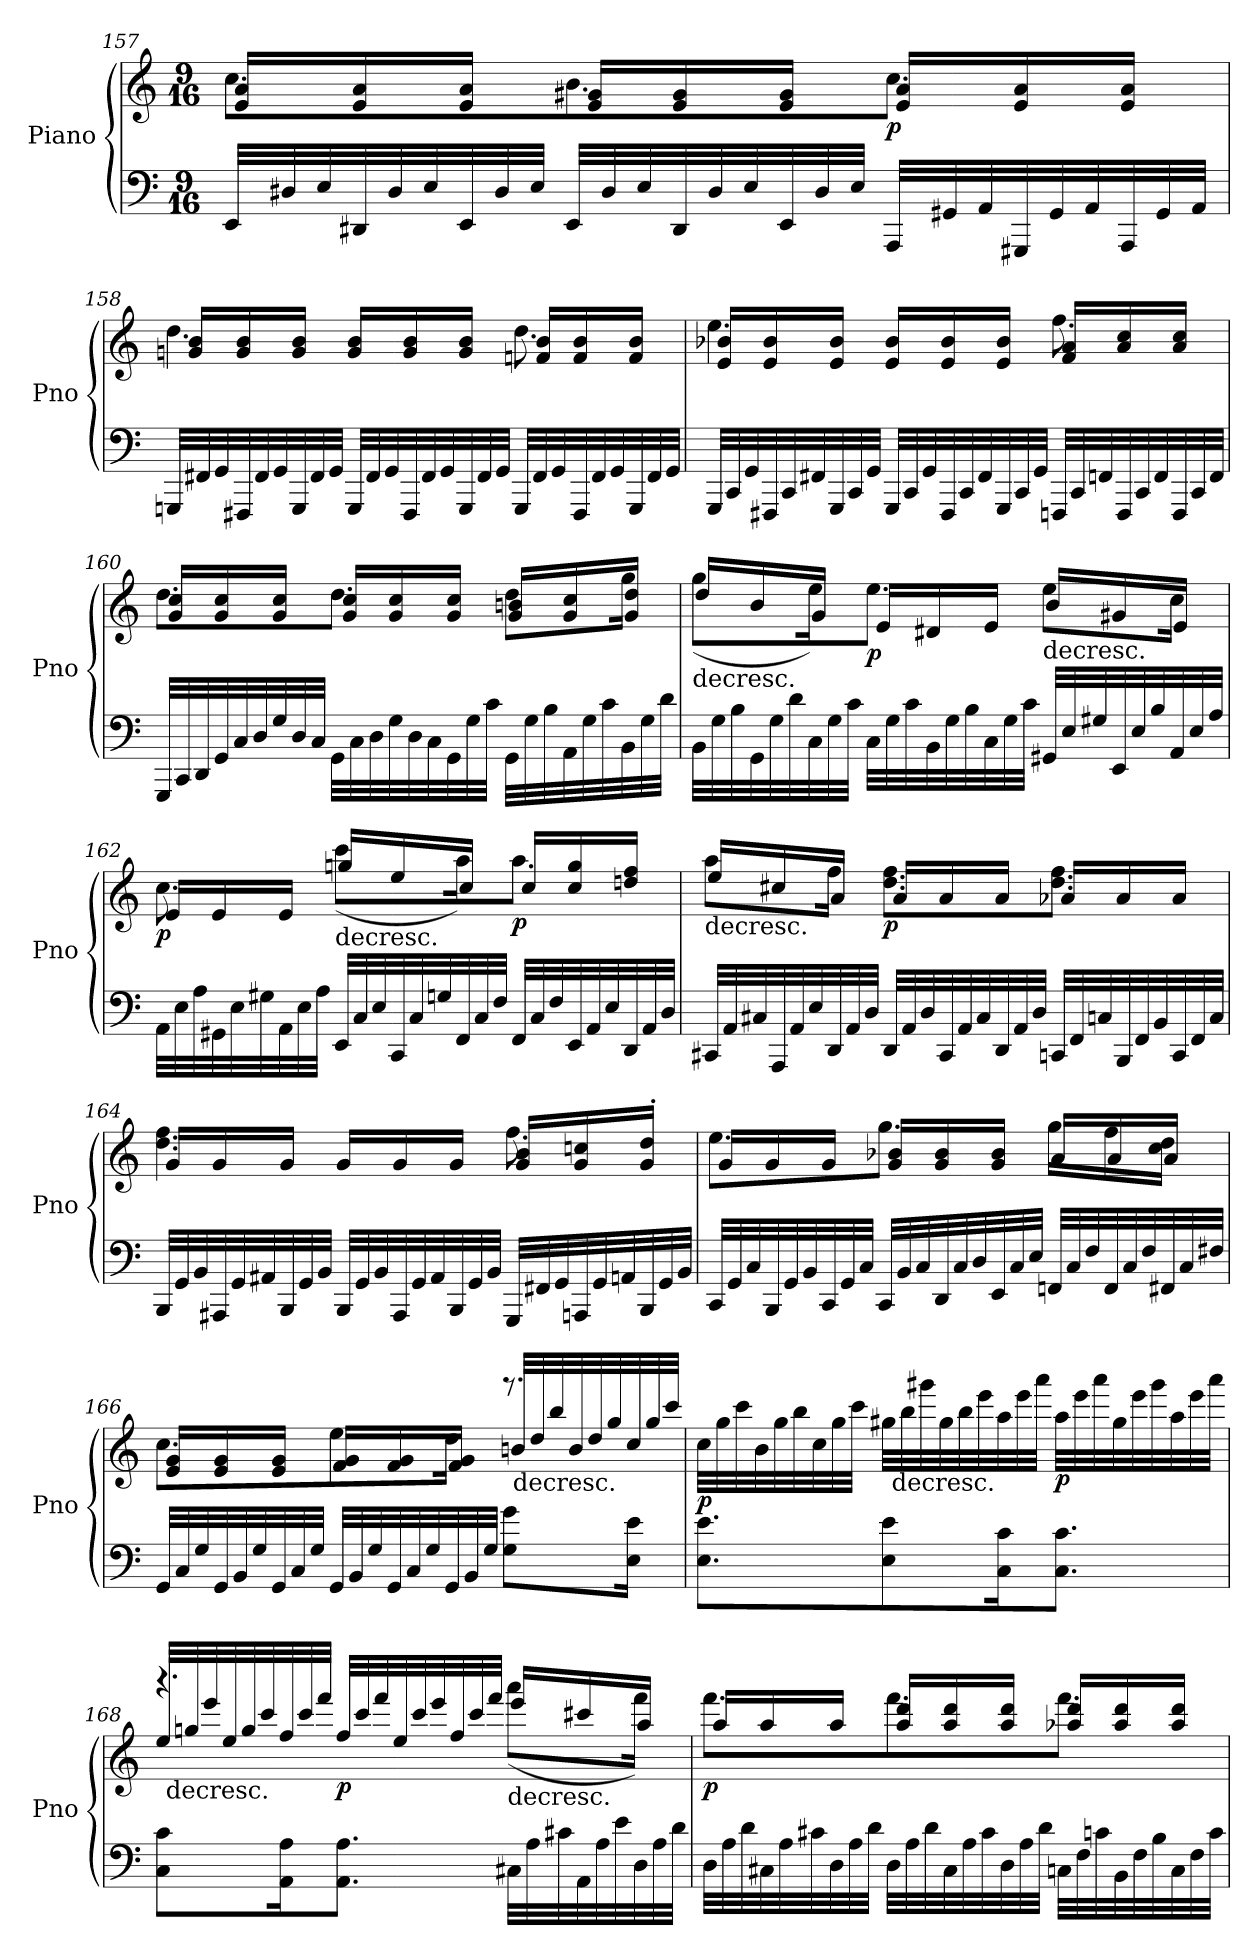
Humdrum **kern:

**kern	**kern	**dynam
*part1	*part1	*part1
*staff2	*staff1	*staff1/2
*I"Piano	*	*
*I'Pno	*	*
!!LO:LB:g=z
*clefF4	*clefG2	*
*k[]	*k[]	*
*M9/16	*M9/16	*
*Xtuplet	*	*
=157	=157	=157
*	*^	*
*	*	*^	*
48EE/LLL	2ryy	8.cc\L	16e/ 16a/LL	.
48D#X/	.	.	.	.
48E/	.	.	.	.
48DD#X/	.	.	16e/ 16a/	.
48D#/	.	.	.	.
48E/	.	.	.	.
48EE/	.	.	16e/ 16a/JJ	.
48D#/	.	.	.	.
48E/JJJ	.	.	.	.
48EE/LLL	.	8.b\	16e/ 16g#X/LL	.
48D#/	.	.	.	.
48E/	.	.	.	.
48DD#/	.	.	16e/ 16g#/	.
48D#/	.	.	.	.
48E/	.	.	.	.
48EE/	.	.	16e/ 16g#/JJ	.
48D#/	.	.	.	.
48E/JJJ	.	.	.	.
!	!	!	!	!LO:DY:b
48AAA/LLL	.	8.cc\J	16e/ 16a/LL	p
48GG#X/	.	.	.	.
48AA/	.	.	.	.
48GGG#X/	.	.	16e/ 16a/	.
48GG#/	.	.	.	.
48AA/	.	.	.	.
48AAA/	16ryy	.	16e/ 16a/JJ	.
48GG#/	.	.	.	.
48AA/JJJ	.	.	.	.
!!LO:LB:g=z	!!	!!
=158	=158	=158	=158	=158
48GGGn/LLL	2ryy	4.dd\	16gn/ 16b/LL	.
48FF#X/	.	.	.	.
48GG/	.	.	.	.
48FFF#X/	.	.	16g/ 16b/	.
48FF#/	.	.	.	.
48GG/	.	.	.	.
48GGG/	.	.	16g/ 16b/JJ	.
48FF#/	.	.	.	.
48GG/JJJ	.	.	.	.
48GGG/LLL	.	.	16g/ 16b/LL	.
48FF#/	.	.	.	.
48GG/	.	.	.	.
48FFF#/	.	.	16g/ 16b/	.
48FF#/	.	.	.	.
48GG/	.	.	.	.
48GGG/	.	.	16g/ 16b/JJ	.
48FF#/	.	.	.	.
48GG/JJJ	.	.	.	.
48GGG/LLL	.	8.dd\	16fn/ 16b/LL	.
48FF#/	.	.	.	.
48GG/	.	.	.	.
48FFF#/	.	.	16f/ 16b/	.
48FF#/	.	.	.	.
48GG/	.	.	.	.
48GGG/	16ryy	.	16f/ 16b/JJ	.
48FF#/	.	.	.	.
48GG/JJJ	.	.	.	.
!!LO:LB:g=z	!!	!!
=159	=159	=159	=159	=159
48GGG/LLL	2ryy	4.ee\	16e/ 16b-X/LL	.
48CC/	.	.	.	.
48GG/	.	.	.	.
48FFF#X/	.	.	16e/ 16b-/	.
48CC/	.	.	.	.
48FF#X/	.	.	.	.
48GGG/	.	.	16e/ 16b-/JJ	.
48CC/	.	.	.	.
48GG/JJJ	.	.	.	.
48GGG/LLL	.	.	16e/ 16b-/LL	.
48CC/	.	.	.	.
48GG/	.	.	.	.
48FFF#/	.	.	16e/ 16b-/	.
48CC/	.	.	.	.
48FF#/	.	.	.	.
48GGG/	.	.	16e/ 16b-/JJ	.
48CC/	.	.	.	.
48GG/JJJ	.	.	.	.
48FFFn/LLL	.	8.ff\	16f/ 16a/LL	.
48CC/	.	.	.	.
48FFn/	.	.	.	.
48FFF/	.	.	16a/ 16cc/	.
48CC/	.	.	.	.
48FF/	.	.	.	.
48FFF/	16ryy	.	16a/ 16cc/JJ	.
48CC/	.	.	.	.
48FF/JJJ	.	.	.	.
!!LO:LB:g=z	!!	!!
=160	=160	=160	=160	=160
48GGG/LLL	2ryy	8.dd\L	16g/ 16cc/LL	.
48CC/	.	.	.	.
48DD/	.	.	.	.
48GG/	.	.	16g/ 16cc/	.
48C/	.	.	.	.
48D/	.	.	.	.
48G/	.	.	16g/ 16cc/JJ	.
48D/	.	.	.	.
48C/JJJ	.	.	.	.
48GG\LLL	.	8.dd\J	16g/ 16cc/LL	.
48C\	.	.	.	.
48D\	.	.	.	.
48G\	.	.	16g/ 16cc/	.
48D\	.	.	.	.
48C\	.	.	.	.
48GG\	.	.	16g/ 16cc/JJ	.
48G\	.	.	.	.
48c\JJJ	.	.	.	.
48GG\LLL	.	8dd\L	16g/ 16bn/LL	.
48G\	.	.	.	.
48B\	.	.	.	.
48AA\	.	.	16g/ 16cc/	.
48G\	.	.	.	.
48c\	.	.	.	.
48BB\	16ryy	16gg\Jk	16g/ 16dd/JJ	.
48G\	.	.	.	.
48d\JJJ	.	.	.	.
!!LO:LB:g=z	!!	!!
=161	=161	=161	=161	=161
!	!LO:TX:b:t=decresc.	!	!	!
48BB\LLL	2ryy	(<8gg\L	16dd/LL	.
48G\	.	.	.	.
48B\	.	.	.	.
48GG\	.	.	16b/	.
48G\	.	.	.	.
48d\	.	.	.	.
48C\	.	16ee\K)	16g/JJ	.
48G\	.	.	.	.
48c\JJJ	.	.	.	.
!	!	!	!	!LO:DY:b
48C\LLL	.	8.ee\J	16e/LL	p
48G\	.	.	.	.
48c\	.	.	.	.
48BB\	.	.	16d#X/	.
48G\	.	.	.	.
48B\	.	.	.	.
48C\	.	.	16e/JJ	.
48G\	.	.	.	.
48c\JJJ	.	.	.	.
!	!	!LO:TX:b:t=decresc.	!	!
48GG#X/LLL	.	8ee\L	16b/LL	.
48E/	.	.	.	.
48G#X/	.	.	.	.
48EE/	.	.	16g#X/	.
48E/	.	.	.	.
48B/	.	.	.	.
48AA/	16ryy	16cc\Jk	16e/JJ	.
48E/	.	.	.	.
48A/JJJ	.	.	.	.
!!LO:PB:g=z	!!	!!
=162	=162	=162	=162	=162
!	!	!	!	!LO:DY:b
48AA\LLL	2ryy	8.cc\	16e/LL	p
48E\	.	.	.	.
48A\	.	.	.	.
48GG#X\	.	.	16e/	.
48E\	.	.	.	.
48G#X\	.	.	.	.
48AA\	.	.	16e/JJ	.
48E\	.	.	.	.
48A\JJJ	.	.	.	.
!	!	!LO:TX:b:t=decresc.	!	!
48EE/LLL	.	(<8ccc\L	16ggn/LL	.
48C/	.	.	.	.
48E/	.	.	.	.
48CC/	.	.	16ee/	.
48C/	.	.	.	.
48Gn/	.	.	.	.
48FF/	.	16aa\K)	16cc/JJ	.
48C/	.	.	.	.
48F/JJJ	.	.	.	.
!	!	!	!	!LO:DY:b
48FF/LLL	.	8.aa\J	16cc/LL	p
48C/	.	.	.	.
48F/	.	.	.	.
48EE/	.	.	16cc/ 16gg/	.
48AA/	.	.	.	.
48E/	.	.	.	.
48DD/	16ryy	.	16ddn/ 16ff/JJ	.
48AA/	.	.	.	.
48D/JJJ	.	.	.	.
!!LO:LB:g=z	!!	!!
=163	=163	=163	=163	=163
!	!LO:TX:b:t=decresc.	!	!	!
48CC#X/LLL	2ryy	8aa\L	16ee/LL	.
48AA/	.	.	.	.
48C#X/	.	.	.	.
48AAA/	.	.	16cc#X/	.
48AA/	.	.	.	.
48E/	.	.	.	.
48DD/	.	16ff\Jk	16a/JJ	.
48AA/	.	.	.	.
48D/JJJ	.	.	.	.
!	!	!	!	!LO:DY:b
48DD/LLL	.	8.dd\ 8.ff\L	16a/LL	p
48AA/	.	.	.	.
48D/	.	.	.	.
48CC#/	.	.	16a/	.
48AA/	.	.	.	.
48C#/	.	.	.	.
48DD/	.	.	16a/JJ	.
48AA/	.	.	.	.
48D/JJJ	.	.	.	.
48CCn/LLL	.	8.dd\ 8.ff\J	16a-X/LL	.
48FF/	.	.	.	.
48Cn/	.	.	.	.
48BBB/	.	.	16a-/	.
48FF/	.	.	.	.
48BB/	.	.	.	.
48CC/	16ryy	.	16a-/JJ	.
48FF/	.	.	.	.
48C/JJJ	.	.	.	.
!!LO:LB:g=z	!!	!!
=164	=164	=164	=164	=164
48BBB/LLL	2ryy	4.dd\ 4.ff\	16g/LL	.
48GG/	.	.	.	.
48BB/	.	.	.	.
48AAA#X/	.	.	16g/	.
48GG/	.	.	.	.
48AA#X/	.	.	.	.
48BBB/	.	.	16g/JJ	.
48GG/	.	.	.	.
48BB/JJJ	.	.	.	.
48BBB/LLL	.	.	16g/LL	.
48GG/	.	.	.	.
48BB/	.	.	.	.
48AAA#/	.	.	16g/	.
48GG/	.	.	.	.
48AA#/	.	.	.	.
48BBB/	.	.	16g/JJ	.
48GG/	.	.	.	.
48BB/JJJ	.	.	.	.
48GGG/LLL	.	8.ff\	16g/ 16b/LL	.
48FF#X/	.	.	.	.
48GG/	.	.	.	.
48AAAn/	.	.	16g/ 16ccn/	.
48GG/	.	.	.	.
48AAn/	.	.	.	.
48BBB/	16ryy	.	16g/' 16dd/'JJ	.
48GG/	.	.	.	.
48BB/JJJ	.	.	.	.
!!LO:LB:g=z	!!	!!
=165	=165	=165	=165	=165
48CC/LLL	2ryy	8.ee\L	16g/LL	.
48GG/	.	.	.	.
48C/	.	.	.	.
48BBB/	.	.	16g/	.
48GG/	.	.	.	.
48BB/	.	.	.	.
48CC/	.	.	16g/JJ	.
48GG/	.	.	.	.
48C/JJJ	.	.	.	.
48CC/LLL	.	8.gg\J	16g/ 16b-X/LL	.
48BB/	.	.	.	.
48C/	.	.	.	.
48DD/	.	.	16g/ 16b-/	.
48C/	.	.	.	.
48D/	.	.	.	.
48EE/	.	.	16g/ 16b-/JJ	.
48C/	.	.	.	.
48E/JJJ	.	.	.	.
48FFn/LLL	.	16gg\LL	16a/LL	.
48C/	.	.	.	.
48F/	.	.	.	.
48FF/	.	16ff\	16a/	.
48C/	.	.	.	.
48F/	.	.	.	.
48FF#X/	16ryy	16cc\ 16dd\JJ	16a/JJ	.
48C/	.	.	.	.
48F#X/JJJ	.	.	.	.
!!LO:LB:g=z	!!	!!
=166	=166	=166	=166	=166
48GG/LLL	2ryy	8.cc\L	16e/ 16g/LL	.
48C/	.	.	.	.
48G/	.	.	.	.
48GG/	.	.	16e/ 16g/	.
48BB/	.	.	.	.
48G/	.	.	.	.
48GG/	.	.	16e/ 16g/JJ	.
48C/	.	.	.	.
48G/JJJ	.	.	.	.
48GG/LLL	.	8ee\	16f/ 16g/LL	.
48BB/	.	.	.	.
48G/	.	.	.	.
48GG/	.	.	16f/ 16g/	.
48C/	.	.	.	.
48G/	.	.	.	.
48GG/	.	16dd\Jk	16f/ 16g/JJ	.
48BB/	.	.	.	.
48G/JJJ	.	.	.	.
*	*	*	*Xtuplet	*
8G\ 8g\L	.	8.r	48bn/LLL	.
!	!	!	!LO:TX:b:t=decresc.	!
.	.	.	48dd/	.
.	.	.	48bb/	.
.	.	.	48b/	.
.	.	.	48dd/	.
.	.	.	48gg/	.
16E\ 16e\Jk	16ryy	.	48cc/	.
.	.	.	48gg/	.
.	.	.	48ccc/JJJ	.
!!LO:LB:g=z
=167	=167	=167	=167	=167
!	!	!	!	!LO:DY:b
*	*	*v	*v	*
8.E\ 8.e\L	2ryy	48cc\LLL	p
.	.	48gg\	.
.	.	48ccc\	.
.	.	48b\	.
.	.	48gg\	.
.	.	48bb\	.
.	.	48cc\	.
.	.	48gg\	.
.	.	48ccc\JJJ	.
8E\ 8e\	.	48gg#X\LLL	.
!	!	!LO:TX:b:t=decresc.	!
.	.	48bb\	.
.	.	48ggg#X\	.
.	.	48gg#\	.
.	.	48bb\	.
.	.	48eee\	.
16C\ 16c\K	.	48aa\	.
.	.	48eee\	.
.	.	48aaa\JJJ	.
!	!	!	!LO:DY:b
8.C\ 8.c\J	.	48aa\LLL	p
.	.	48eee\	.
.	.	48aaa\	.
.	.	48gg#\	.
.	.	48eee\	.
.	.	48ggg#\	.
.	16ryy	48aa\	.
.	.	48eee\	.
.	.	48aaa\JJJ	.
!!LO:PB:g=z
=168	=168	=168	=168
*	*	*^	*
8C\ 8c\L	2ryy	4.r	48ee/LLL	.
!	!	!	!LO:TX:b:t=decresc.	!
.	.	.	48ggn/	.
.	.	.	48eee/	.
.	.	.	48ee/	.
.	.	.	48gg/	.
.	.	.	48ccc/	.
16AA\ 16A\K	.	.	48ff/	.
.	.	.	48ccc/	.
.	.	.	48fff/JJJ	.
!	!	!	!	!LO:DY:b
8.AA\ 8.A\J	.	.	48ff/LLL	p
.	.	.	48ccc/	.
.	.	.	48fff/	.
.	.	.	48ee/	.
.	.	.	48ccc/	.
.	.	.	48eee/	.
.	.	.	48ff/	.
.	.	.	48ccc/	.
.	.	.	48fff/JJJ	.
!	!	!LO:TX:b:t=decresc.	!	!
48C#X\LLL	.	(<8aaa\L	16eee/LL	.
48A\	.	.	.	.
48c#X\	.	.	.	.
48AA\	.	.	16ccc#X/	.
48A\	.	.	.	.
48e\	.	.	.	.
48D\	16ryy	16fff\Jk)	16aa/JJ	.
48A\	.	.	.	.
48d\JJJ	.	.	.	.
!!LO:LB:g=z	!!	!!
=169	=169	=169	=169	=169
!	!	!	!	!LO:DY:b
48D\LLL	2ryy	8.fff\L	16aa/LL	p
48A\	.	.	.	.
48d\	.	.	.	.
48C#X\	.	.	16aa/	.
48A\	.	.	.	.
48c#X\	.	.	.	.
48D\	.	.	16aa/JJ	.
48A\	.	.	.	.
48d\JJJ	.	.	.	.
48D\LLL	.	8.fff\	16aa/ 16ddd/LL	.
48A\	.	.	.	.
48d\	.	.	.	.
48C#\	.	.	16aa/ 16ddd/	.
48A\	.	.	.	.
48c#\	.	.	.	.
48D\	.	.	16aa/ 16ddd/JJ	.
48A\	.	.	.	.
48d\JJJ	.	.	.	.
48Cn\LLL	.	8.fff\J	16aa-X/ 16ddd/LL	.
48F\	.	.	.	.
48cn\	.	.	.	.
48BB\	.	.	16aa-/ 16ddd/	.
48F\	.	.	.	.
48B\	.	.	.	.
48C\	16ryy	.	16aa-/ 16ddd/JJ	.
48F\	.	.	.	.
48c\JJJ	.	.	.	.
*	*v	*v	*v	*
=	=	=
*-	*-	*-
